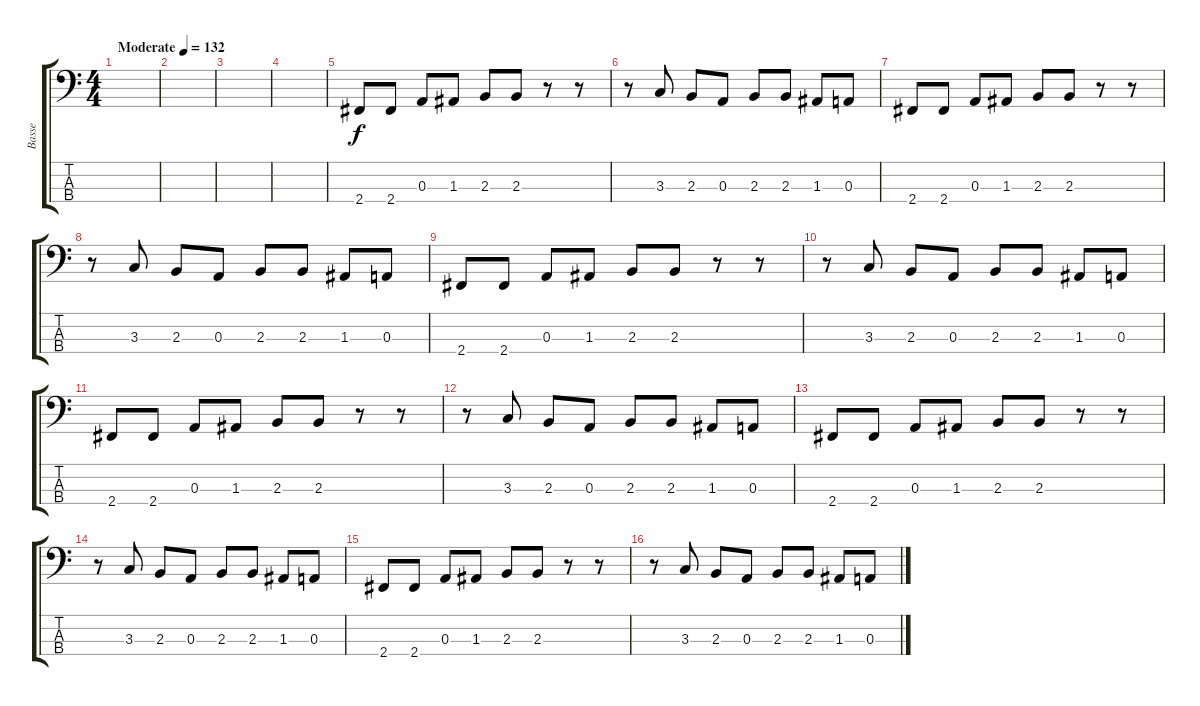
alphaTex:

\track ("Basse" "Basse") {instrument electricbassfinger}
\staff {score tabs}
\tuning (G2 D2 A1 E1) {hide}
\ts (4 4)
\tempo (132 "Moderate")
\clef f4
\ks c
|
|
|
|
2.4.8 2.4.8 0.3.8 1.3.8 2.3.8 2.3.8 r.8 r.8 |
r.8 3.3.8 2.3.8 0.3.8 2.3.8 2.3.8 1.3.8 0.3.8 |
2.4.8 2.4.8 0.3.8 1.3.8 2.3.8 2.3.8 r.8 r.8 |
r.8 3.3.8 2.3.8 0.3.8 2.3.8 2.3.8 1.3.8 0.3.8 |
2.4.8 2.4.8 0.3.8 1.3.8 2.3.8 2.3.8 r.8 r.8 |
r.8 3.3.8 2.3.8 0.3.8 2.3.8 2.3.8 1.3.8 0.3.8 |
2.4.8 2.4.8 0.3.8 1.3.8 2.3.8 2.3.8 r.8 r.8 |
r.8 3.3.8 2.3.8 0.3.8 2.3.8 2.3.8 1.3.8 0.3.8 |
2.4.8 2.4.8 0.3.8 1.3.8 2.3.8 2.3.8 r.8 r.8 |
r.8 3.3.8 2.3.8 0.3.8 2.3.8 2.3.8 1.3.8 0.3.8 |
2.4.8 2.4.8 0.3.8 1.3.8 2.3.8 2.3.8 r.8 r.8 |
r.8 3.3.8 2.3.8 0.3.8 2.3.8 2.3.8 1.3.8 0.3.8
